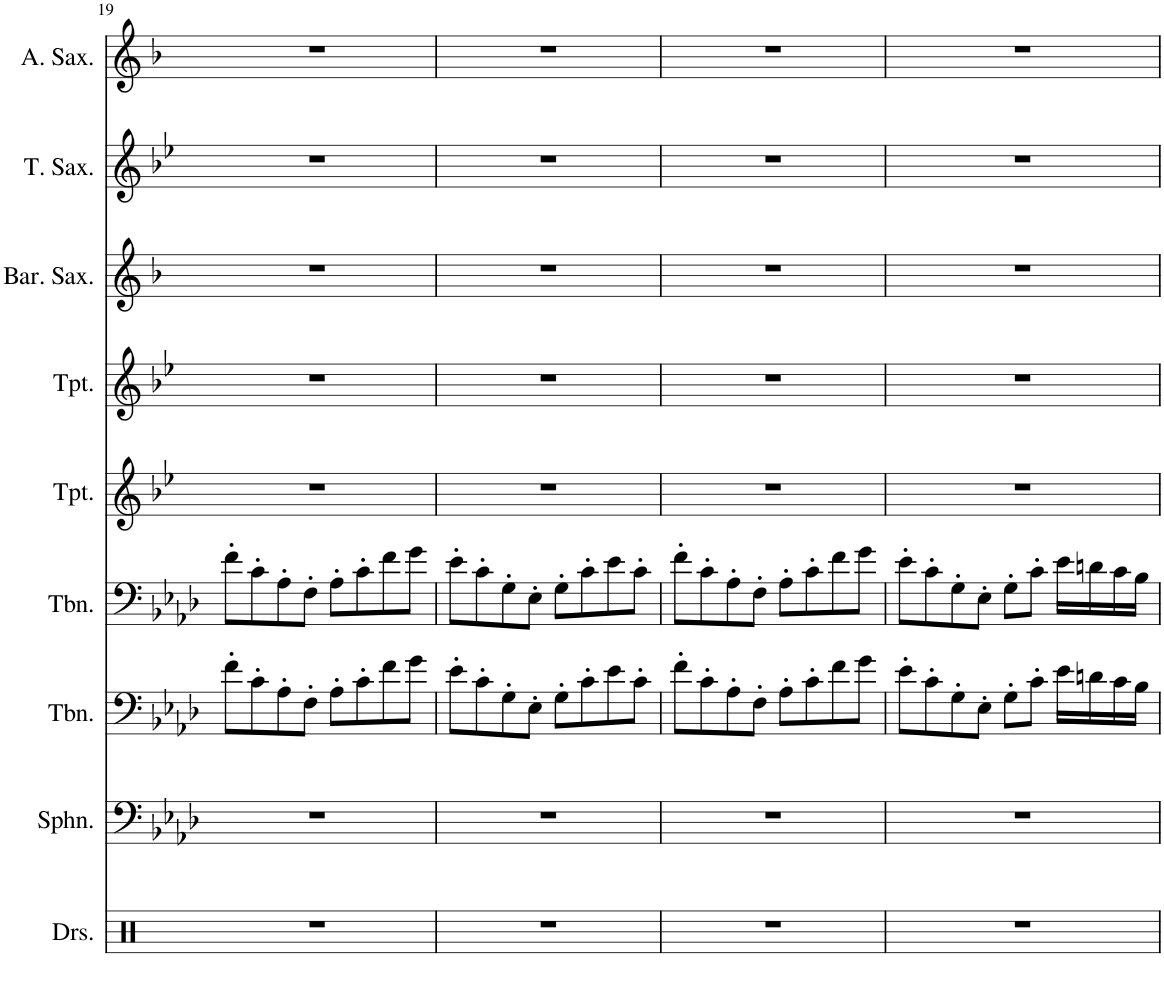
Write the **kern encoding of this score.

**kern	**kern	**kern	**kern	**kern	**kern	**kern	**kern	**kern
*part9	*part8	*part7	*part6	*part5	*part4	*part3	*part2	*part1
*staff9	*staff8	*staff7	*staff6	*staff5	*staff4	*staff3	*staff2	*staff1
*I"Drumset	*I"Sousaphone	*I"Trombone	*I"Trombone	*I"Trumpet	*I"Trumpet	*I"Baritone Saxophone	*I"Tenor Saxophone	*I"Alto Saxophone
*I'Drs.	*I'Sphn.	*I'Tbn.	*I'Tbn.	*I'Tpt.	*I'Tpt.	*I'Bar. Sax.	*I'T. Sax.	*I'A. Sax.
!!LO:PB:g=z
*clefX	*clefF4	*clefF4	*clefF4	*clefG2	*clefG2	*clefG2	*clefG2	*clefG2
*	*	*	*	*Trd1c2	*Trd1c2	*Trd12c21	*Trd8c14	*Trd5c9
*k[]	*k[b-e-a-d-]	*k[b-e-a-d-]	*k[b-e-a-d-]	*k[b-e-]	*k[b-e-]	*k[b-]	*k[b-e-]	*k[b-]
*M4/4	*M4/4	*M4/4	*M4/4	*M4/4	*M4/4	*M4/4	*M4/4	*M4/4
=19	=19	=19	=19	=19	=19	=19	=19	=19
1r	1r	8f'\L	8f'\L	1r	1r	1r	1r	1r
.	.	8c'\	8c'\	.	.	.	.	.
.	.	8A-'\	8A-'\	.	.	.	.	.
.	.	8F'\J	8F'\J	.	.	.	.	.
.	.	8A-'\L	8A-'\L	.	.	.	.	.
.	.	8c'\	8c'\	.	.	.	.	.
.	.	8f\	8f\	.	.	.	.	.
.	.	8g\J	8g\J	.	.	.	.	.
=20	=20	=20	=20	=20	=20	=20	=20	=20
1r	1r	8e-'\L	8e-'\L	1r	1r	1r	1r	1r
.	.	8c'\	8c'\	.	.	.	.	.
.	.	8G'\	8G'\	.	.	.	.	.
.	.	8E-'\J	8E-'\J	.	.	.	.	.
.	.	8G'\L	8G'\L	.	.	.	.	.
.	.	8c'\	8c'\	.	.	.	.	.
.	.	8e-\	8e-\	.	.	.	.	.
.	.	8c'\J	8c'\J	.	.	.	.	.
=21	=21	=21	=21	=21	=21	=21	=21	=21
1r	1r	8f'\L	8f'\L	1r	1r	1r	1r	1r
.	.	8c'\	8c'\	.	.	.	.	.
.	.	8A-'\	8A-'\	.	.	.	.	.
.	.	8F'\J	8F'\J	.	.	.	.	.
.	.	8A-'\L	8A-'\L	.	.	.	.	.
.	.	8c'\	8c'\	.	.	.	.	.
.	.	8f\	8f\	.	.	.	.	.
.	.	8g\J	8g\J	.	.	.	.	.
=22	=22	=22	=22	=22	=22	=22	=22	=22
1r	1r	8e-'\L	8e-'\L	1r	1r	1r	1r	1r
.	.	8c'\	8c'\	.	.	.	.	.
.	.	8G'\	8G'\	.	.	.	.	.
.	.	8E-'\J	8E-'\J	.	.	.	.	.
.	.	8G'\L	8G'\L	.	.	.	.	.
.	.	8c'\J	8c'\J	.	.	.	.	.
.	.	16e-\LL	16e-\LL	.	.	.	.	.
.	.	16dn\	16dn\	.	.	.	.	.
.	.	16c\	16c\	.	.	.	.	.
.	.	16B-\JJ	16B-\JJ	.	.	.	.	.
=	=	=	=	=	=	=	=	=
*-	*-	*-	*-	*-	*-	*-	*-	*-
